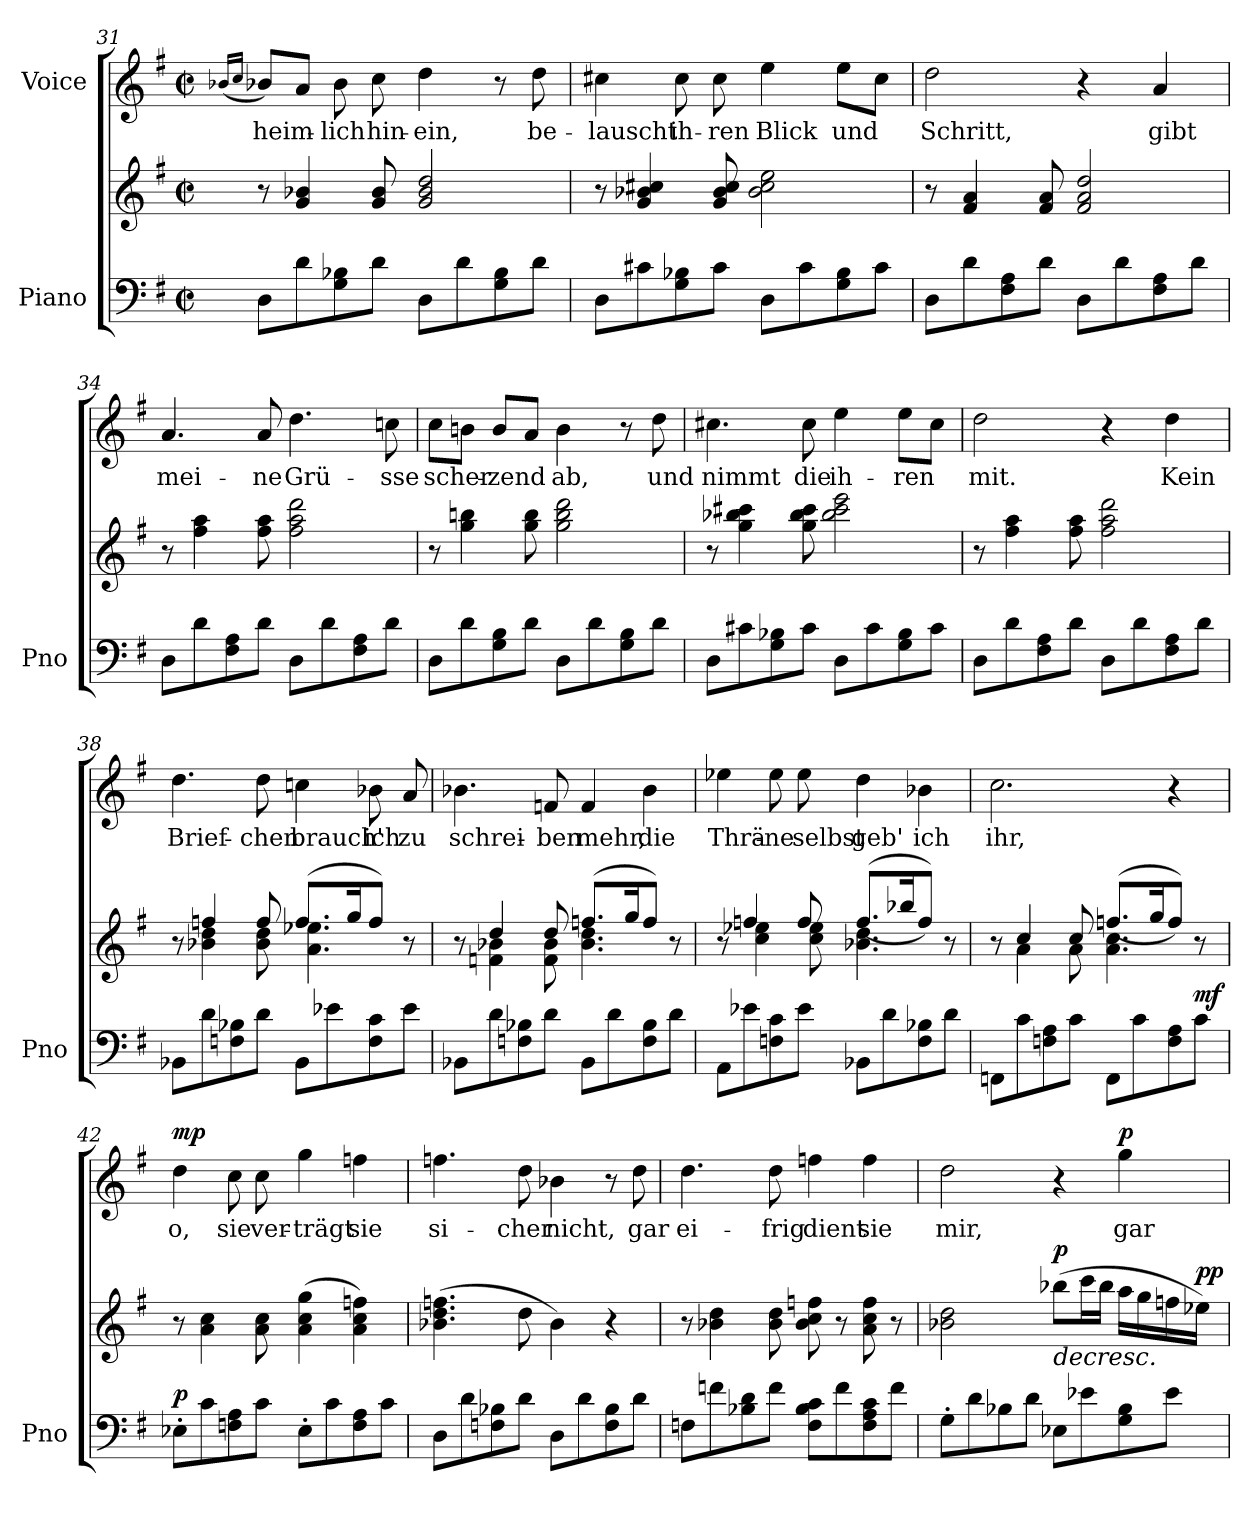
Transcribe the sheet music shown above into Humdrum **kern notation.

**kern	**kern	**dynam	**kern	**text	**dynam
*part2	*part2	*part2	*part1	*part1	*part1
*staff3	*staff2	*staff2/3	*staff1	*staff1	*staff1
*I"Piano	*	*	*I"Voice	*	*
*I'Pno	*	*	*	*	*
!!LO:LB:g=z
*clefF4	*clefG2	*	*clefG2	*	*
*k[f#]	*k[f#]	*	*k[f#]	*	*
*M2/2	*M2/2	*	*M2/2	*	*
*met(c|)	*met(c|)	*	*met(c|)	*	*
=31	=31	=31	=31	=31	=31
.	.	.	(16qb-X/LL	.	.
.	.	.	16qcc/JJ	.	.
!	!	!	!	!LO:LY:b	!
8D\L	8r	.	8b-X/L)	heim-	.
8d\	4g/ 4b-X/	.	8a/J	.	.
!	!	!	!	!LO:LY:b	!
8G\ 8B-X\	.	.	8b-\	-lich	.
!	!	!	!	!LO:LY:b	!
8d\J	8g/ 8b-/	.	8cc\	hin-	.
!	!	!	!	!LO:LY:b	!
8D\L	2g/ 2b-/ 2dd/	.	4dd\	-ein,	.
8d\	.	.	.	.	.
8G\ 8B-\	.	.	8r	.	.
!	!	!	!	!LO:LY:b	!
8d\J	.	.	8dd\	be-	.
=32	=32	=32	=32	=32	=32
!	!	!	!	!LO:LY:b	!
8D\L	8r	.	4cc#X\	-lauscht	.
8c#X\	4g/ 4b-X/ 4cc#X/	.	.	.	.
!	!	!	!	!LO:LY:b	!
8G\ 8B-X\	.	.	8cc#\	ih-	.
!	!	!	!	!LO:LY:b	!
8c#\J	8g/ 8b-/ 8cc#/	.	8cc#\	-ren	.
!	!	!	!	!LO:LY:b	!
8D\L	2b-\ 2cc#\ 2ee\	.	4ee\	Blick	.
8c#\	.	.	.	.	.
!	!	!	!	!LO:LY:b	!
8G\ 8B-\	.	.	8ee\L	und	.
8c#\J	.	.	8cc#\J	.	.
=33	=33	=33	=33	=33	=33
!	!	!	!	!LO:LY:b	!
8D\L	8r	.	2dd\	Schritt,	.
8d\	4f#/ 4a/	.	.	.	.
8F#\ 8A\	.	.	.	.	.
8d\J	8f#/ 8a/	.	.	.	.
8D\L	2f#/ 2a/ 2dd/	.	4r	.	.
8d\	.	.	.	.	.
!	!	!	!	!LO:LY:b	!
8F#\ 8A\	.	.	4a/	gibt	.
8d\J	.	.	.	.	.
=34	=34	=34	=34	=34	=34
!	!	!	!	!LO:LY:b	!
8D\L	8r	.	4.a/	mei-	.
8d\	4ff#\ 4aa\	.	.	.	.
8F#\ 8A\	.	.	.	.	.
!	!	!	!	!LO:LY:b	!
8d\J	8ff#\ 8aa\	.	8a/	-ne	.
!	!	!	!	!LO:LY:b	!
8D\L	2ff#\ 2aa\ 2ddd\	.	4.dd\	Grü-	.
8d\	.	.	.	.	.
8F#\ 8A\	.	.	.	.	.
!	!	!	!	!LO:LY:b	!
8d\J	.	.	8ccn\	-sse	.
=35	=35	=35	=35	=35	=35
!	!	!	!	!LO:LY:b	!
8D\L	8r	.	8cc\L	scher-	.
8d\	4gg\ 4bbn\	.	8bn\J	.	.
!	!	!	!	!LO:LY:b	!
8G\ 8B\	.	.	8b/L	zend	.
8d\J	8gg\ 8bb\	.	8a/J	.	.
!	!	!	!	!LO:LY:b	!
8D\L	2gg\ 2bb\ 2ddd\	.	4b\	ab,	.
8d\	.	.	.	.	.
8G\ 8B\	.	.	8r	.	.
!	!	!	!	!LO:LY:b	!
8d\J	.	.	8dd\	und	.
!!LO:LB:g=z
=36	=36	=36	=36	=36	=36
!	!	!	!	!LO:LY:b	!
8D\L	8r	.	4.cc#X\	nimmt	.
8c#X\	4gg\ 4bb-X\ 4ccc#X\	.	.	.	.
8G\ 8B-X\	.	.	.	.	.
!	!	!	!	!LO:LY:b	!
8c#\J	8gg\ 8bb-\ 8ccc#\	.	8cc#\	die	.
!	!	!	!	!LO:LY:b	!
8D\L	2bb-\ 2ccc#\ 2eee\	.	4ee\	ih-	.
8c#\	.	.	.	.	.
!	!	!	!	!LO:LY:b	!
8G\ 8B-\	.	.	8ee\L	-ren	.
8c#\J	.	.	8cc#\J	.	.
=37	=37	=37	=37	=37	=37
!	!	!	!	!LO:LY:b	!
8D\L	8r	.	2dd\	mit.	.
8d\	4ff#\ 4aa\	.	.	.	.
8F#\ 8A\	.	.	.	.	.
8d\J	8ff#\ 8aa\	.	.	.	.
8D\L	2ff#\ 2aa\ 2ddd\	.	4r	.	.
8d\	.	.	.	.	.
!	!	!	!	!LO:LY:b	!
8F#\ 8A\	.	.	4dd\	Kein	.
8d\J	.	.	.	.	.
=38	=38	=38	=38	=38	=38
*	*^	*	*	*	*
!	!	!	!	!	!LO:LY:b	!
8BB-X\L	8r	8ryy	.	4.dd\	Brief-	.
8d\	4ffn/	4b-X\ 4dd\	.	.	.	.
8Fn\ 8B-X\	.	.	.	.	.	.
!	!	!	!	!	!LO:LY:b	!
8d\J	8ff/	8b-\ 8dd\	.	8dd\	-chen	.
!	!	!	!	!	!LO:LY:b	!
8BB-\L	(8.ff/L	4.a\ 4.ee-X\	.	4ccn\	brauch'	.
8e-X\	.	.	.	.	.	.
.	16gg/K	.	.	.	.	.
!	!	!	!	!	!LO:LY:b	!
8F\ 8c\	8ff/J)	.	.	8b-X\	ich	.
!	!	!	!	!	!LO:LY:b	!
8e-\J	8r	8ryy	.	8a/	zu	.
=39	=39	=39	=39	=39	=39	=39
!	!	!	!	!	!LO:LY:b	!
8BB-X\L	8r	8ryy	.	4.b-X\	schrei-	.
8d\	4dd/	4fn\ 4b-X\	.	.	.	.
8Fn\ 8B-X\	.	.	.	.	.	.
!	!	!	!	!	!LO:LY:b	!
8d\J	8dd/	8f\ 8b-\	.	8fn/	-ben	.
!	!	!	!	!	!LO:LY:b	!
8BB-\L	(8.ffn/L	4.b-\ 4.dd\	.	4f/	mehr,	.
8d\	.	.	.	.	.	.
.	16gg/K	.	.	.	.	.
!	!	!	!	!	!LO:LY:b	!
8F\ 8B-\	8ff/J)	.	.	4b-\	die	.
8d\J	8r	8ryy	.	.	.	.
=40	=40	=40	=40	=40	=40	=40
!	!	!	!	!	!LO:LY:b	!
8AA\L	8r	8ryy	.	4ee-X\	Thrä-	.
8e-X\	4ffn/	4cc\ 4ee-X\	.	.	.	.
!	!	!	!	!	!LO:LY:b	!
8Fn\ 8c\	.	.	.	8ee-\	-ne	.
!	!	!	!	!	!LO:LY:b	!
8e-\J	8ff/	8cc\ 8ee-\	.	8ee-\	selbst	.
!	!	!	!	!	!LO:LY:b	!
8BB-X\L	((8.ff/L	4.b-X\ 4.dd\	.	4dd\	geb'	.
8d\	.	.	.	.	.	.
.	16bb-X/K	.	.	.	.	.
!	!	!	!	!	!LO:LY:b	!
8F\ 8B-X\	8ff/J))	.	.	4b-X\	ich	.
8d\J	8r	8ryy	.	.	.	.
!!LO:LB:g=z
=41	=41	=41	=41	=41	=41	=41
!	!	!	!	!	!LO:LY:b	!
8FFn\L	8r	8ryy	.	2.cc\	ihr,	.
8c\	4cc/	4a\	.	.	.	.
8Fn\ 8A\	.	.	.	.	.	.
8c\J	8cc/	8a\	.	.	.	.
8FF\L	((8.ffn/L	4.a\ 4.cc\	.	.	.	.
8c\	.	.	.	.	.	.
.	16gg/K	.	.	.	.	.
8F\ 8A\	8ff/J))	.	.	4r	.	.
!	!	!	!LO:DY:a=2	!	!	!
8c\J	8r	8ryy	mf	.	.	.
=42	=42	=42	=42	=42	=42	=42
!	!	!	!LO:DY:a=2	!	!LO:LY:b	!LO:DY:a
*	*v	*v	*	*	*	*
8E-X'\L	8r	p	4dd\	o,	mp
8c\	4a\ 4cc\	.	.	.	.
!	!	!	!	!LO:LY:b	!
8Fn\ 8A\	.	.	8cc\	sie	.
!	!	!	!	!LO:LY:b	!
8c\J	8a\ 8cc\	.	8cc\	ver-	.
!	!	!	!	!LO:LY:b	!
8E-'\L	(4a\ 4cc\ 4gg\	.	4gg\	-trägt	.
8c\	.	.	.	.	.
!	!	!	!	!LO:LY:b	!
8F\ 8A\	4a\ 4cc\ 4ffn\)	.	4ffn\	sie	.
8c\J	.	.	.	.	.
=43	=43	=43	=43	=43	=43
!	!	!	!	!LO:LY:b	!
8D\L	(4.b-X\ 4.dd\ 4.ffn\	.	4.ffn\	si-	.
8d\	.	.	.	.	.
8Fn\ 8B-X\	.	.	.	.	.
!	!	!	!	!LO:LY:b	!
8d\J	8dd\	.	8dd\	-cher	.
!	!	!	!	!LO:LY:b	!
8D\L	4b-\)	.	4b-X\	nicht,	.
8d\	.	.	.	.	.
8F\ 8B-\	4r	.	8r	.	.
!	!	!	!	!LO:LY:b	!
8d\J	.	.	8dd\	gar	.
=44	=44	=44	=44	=44	=44
!	!	!	!	!LO:LY:b	!
8Fn\L	8r	.	4.dd\	ei-	.
8fn\	4b-X\ 4dd\	.	.	.	.
8B-X\ 8d\	.	.	.	.	.
!	!	!	!	!LO:LY:b	!
8f\J	8b-\ 8dd\	.	8dd\	-frig	.
!	!	!	!	!LO:LY:b	!
8F\ 8B-\ 8c\L	8b-\ 8cc\ 8ffn\	.	4ffn\	dient	.
8f\	8r	.	.	.	.
!	!	!	!	!LO:LY:b	!
8F\ 8A\ 8c\	8a\ 8cc\ 8ff\	.	4ff\	sie	.
8f\J	8r	.	.	.	.
=45	=45	=45	=45	=45	=45
!	!	!	!	!LO:LY:b	!
8G'\L	2b-X\ 2dd\	.	2dd\	mir,	.
8d\	.	.	.	.	.
8B-X\	.	.	.	.	.
8d\J	.	.	.	.	.
!	!	!LO:HP:b	!	!	!
!	!	!LO:DY:n=1:a	!	!	!
8E-X\L	(8bb-X\L	> p	4r	.	.
8e-X\	16ccc\L	.	.	.	.
.	16bb-\JJ	.	.	.	.
!	!	!	!	!LO:LY:b	!LO:DY:a
8G\ 8B-\	16aa\LL	.	4gg\	gar	p
.	16gg\	.	.	.	.
8e-\J	16ffn\	.	.	.	.
!	!	!LO:DY:n=2:a	!	!	!
.	16ee-X\JJ)	pp	.	.	.
.	.	]	.	.	.
=	=	=	=	=	=
*-	*-	*-	*-	*-	*-
